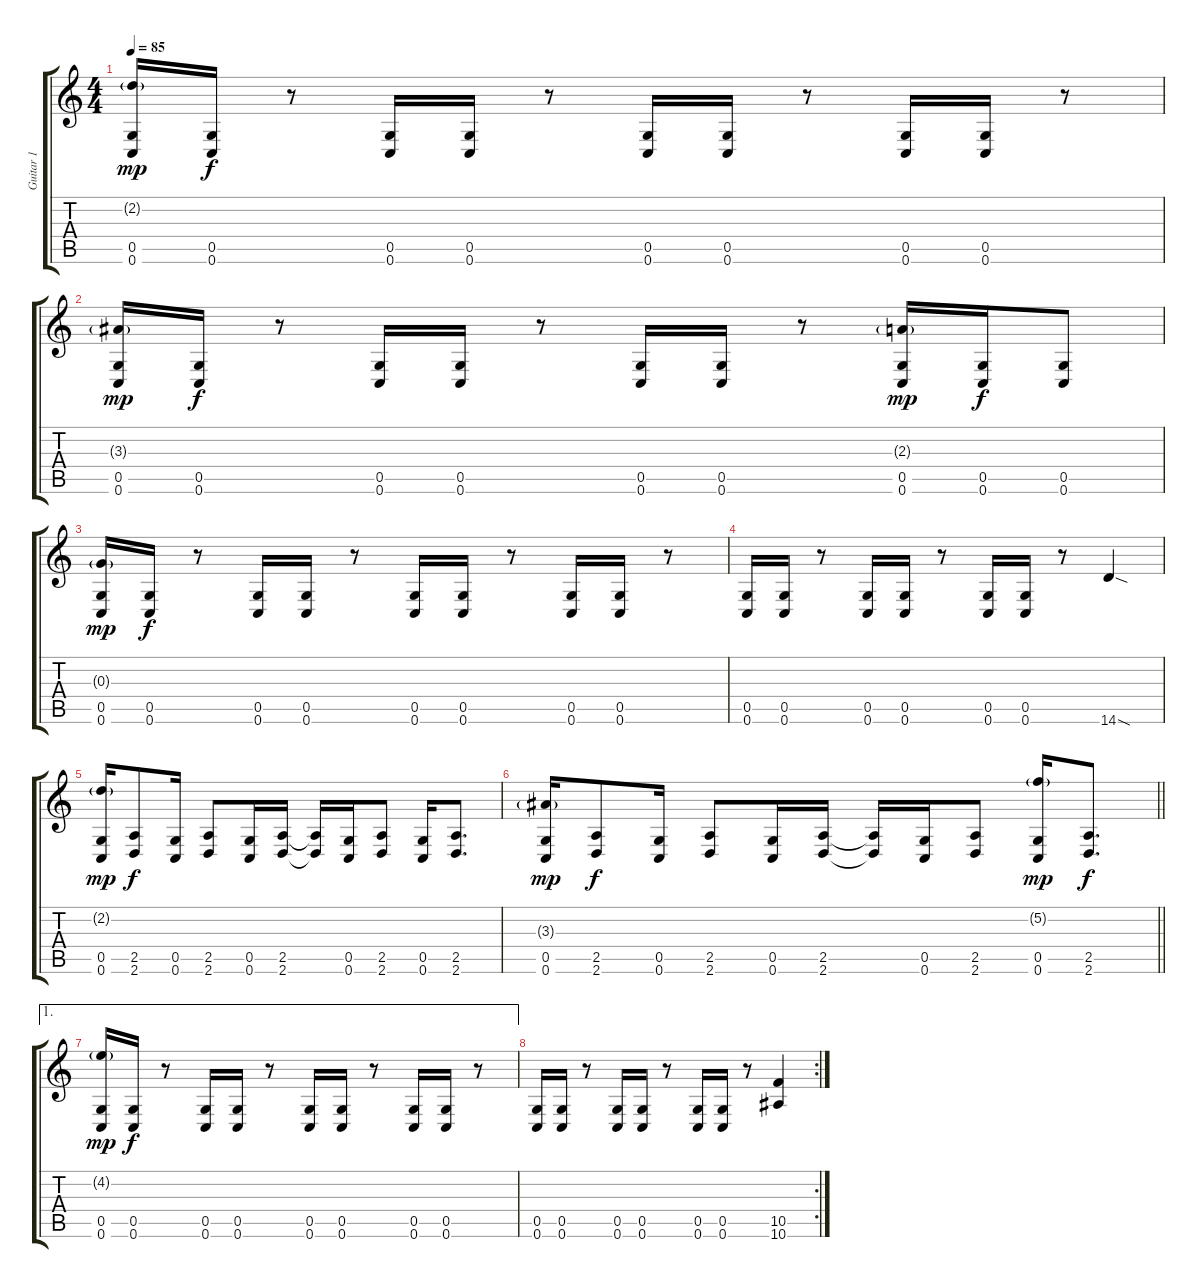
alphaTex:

\track ("Guitar 1" "Guitar 1") {instrument distortionguitar}
\staff {score tabs}
\tuning (E4 C4 G3 C3 G2 C2) {hide}
\ts (4 4)
\tempo 85
\clef g2
\ks c
(2.2{g} 0.5 0.6).16{dy mp} (0.5 0.6).16{dy f} r.8 (0.5 0.6).16 (0.5 0.6).16 r.8 (0.5 0.6).16 (0.5 0.6).16 r.8 (0.5 0.6).16 (0.5 0.6).16 r.8 |
(3.3{g} 0.5 0.6).16{dy mp} (0.5 0.6).16{dy f} r.8 (0.5 0.6).16 (0.5 0.6).16 r.8 (0.5 0.6).16 (0.5 0.6).16 r.8 (2.3{g} 0.5 0.6).16{dy mp} (0.5 0.6).16{dy f} (0.5 0.6).8 |
(0.3{g} 0.5 0.6).16{dy mp} (0.5 0.6).16{dy f} r.8 (0.5 0.6).16 (0.5 0.6).16 r.8 (0.5 0.6).16 (0.5 0.6).16 r.8 (0.5 0.6).16 (0.5 0.6).16 r.8 |
(0.5 0.6).16 (0.5 0.6).16 r.8 (0.5 0.6).16 (0.5 0.6).16 r.8 (0.5 0.6).16 (0.5 0.6).16 r.8 14.6{sod}.4 |
(2.2{g} 0.5 0.6).16{dy mp} (2.5 2.6).8{dy f} (0.5 0.6).16 (2.5 2.6).8 (0.5 0.6).16 (2.5 2.6).16 (2.5{t} 2.6{t}).16 (0.5 0.6).16 (2.5 2.6).8 (0.5 0.6).16 (2.5 2.6).8{d} |
\barLineRight lightlight
(3.3{g} 0.5 0.6).16{dy mp} (2.5 2.6).8{dy f} (0.5 0.6).16 (2.5 2.6).8 (0.5 0.6).16 (2.5 2.6).16 (2.5{t} 2.6{t}).16 (0.5 0.6).16 (2.5 2.6).8 (5.2{g} 0.5 0.6).16{dy mp} (2.5 2.6).8{d dy f} |
\ae 1
(4.2{g} 0.5 0.6).16{dy mp} (0.5 0.6).16{dy f} r.8 (0.5 0.6).16 (0.5 0.6).16 r.8 (0.5 0.6).16 (0.5 0.6).16 r.8 (0.5 0.6).16 (0.5 0.6).16 r.8 |
\rc 2
(0.5 0.6).16 (0.5 0.6).16 r.8 (0.5 0.6).16 (0.5 0.6).16 r.8 (0.5 0.6).16 (0.5 0.6).16 r.8 (10.5 10.6).4
